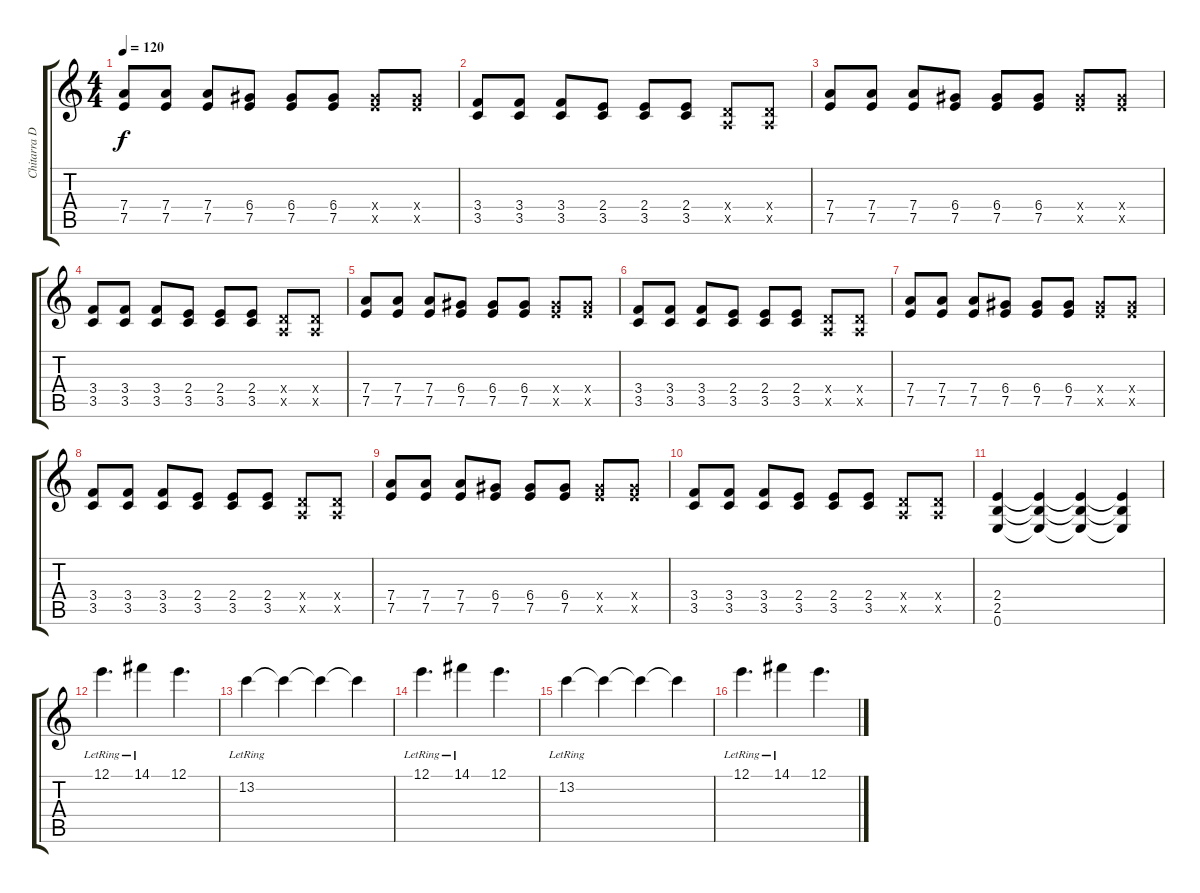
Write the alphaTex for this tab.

\track ("Chitarra Distorta" "Chitarra D") {instrument distortionguitar}
\staff {score tabs}
\tuning (E4 B3 G3 D3 A2 E2) {hide}
\ts (4 4)
\tempo 120
\clef g2
\ks c
(7.4 7.5).8{dy f} (7.4 7.5).8 (7.4 7.5).8 (6.4 7.5).8 (6.4 7.5).8 (6.4 7.5).8 (6.4{x} 7.5{x}).8 (6.4{x} 7.5{x}).8 |
(3.4 3.5).8 (3.4 3.5).8 (3.4 3.5).8 (2.4 3.5).8 (2.4 3.5).8 (2.4 3.5).8 (0.4{x} 0.5{x}).8 (0.4{x} 0.5{x}).8 |
(7.4 7.5).8 (7.4 7.5).8 (7.4 7.5).8 (6.4 7.5).8 (6.4 7.5).8 (6.4 7.5).8 (6.4{x} 7.5{x}).8 (6.4{x} 7.5{x}).8 |
(3.4 3.5).8 (3.4 3.5).8 (3.4 3.5).8 (2.4 3.5).8 (2.4 3.5).8 (2.4 3.5).8 (0.4{x} 0.5{x}).8 (0.4{x} 0.5{x}).8 |
(7.4 7.5).8 (7.4 7.5).8 (7.4 7.5).8 (6.4 7.5).8 (6.4 7.5).8 (6.4 7.5).8 (6.4{x} 7.5{x}).8 (6.4{x} 7.5{x}).8 |
(3.4 3.5).8 (3.4 3.5).8 (3.4 3.5).8 (2.4 3.5).8 (2.4 3.5).8 (2.4 3.5).8 (0.4{x} 0.5{x}).8 (0.4{x} 0.5{x}).8 |
(7.4 7.5).8 (7.4 7.5).8 (7.4 7.5).8 (6.4 7.5).8 (6.4 7.5).8 (6.4 7.5).8 (6.4{x} 7.5{x}).8 (6.4{x} 7.5{x}).8 |
(3.4 3.5).8 (3.4 3.5).8 (3.4 3.5).8 (2.4 3.5).8 (2.4 3.5).8 (2.4 3.5).8 (0.4{x} 0.5{x}).8 (0.4{x} 0.5{x}).8 |
(7.4 7.5).8 (7.4 7.5).8 (7.4 7.5).8 (6.4 7.5).8 (6.4 7.5).8 (6.4 7.5).8 (6.4{x} 7.5{x}).8 (6.4{x} 7.5{x}).8 |
(3.4 3.5).8 (3.4 3.5).8 (3.4 3.5).8 (2.4 3.5).8 (2.4 3.5).8 (2.4 3.5).8 (0.4{x} 0.5{x}).8 (0.4{x} 0.5{x}).8 |
(2.4 2.5 0.6).4 (2.4{t} 2.5{t} 0.6{t}).4 (2.4{t} 2.5{t} 0.6{t}).4 (2.4{t} 2.5{t} 0.6{t}).4 |
12.1{lr}.4{d volume 13} 14.1{lr}.4 12.1.4{d} |
13.2{lr}.4 13.2{t}.4 13.2{t}.4 13.2{t}.4 |
12.1{lr}.4{d} 14.1{lr}.4 12.1.4{d} |
13.2{lr}.4 13.2{t}.4 13.2{t}.4 13.2{t}.4 |
12.1{lr}.4{d} 14.1{lr}.4 12.1.4{d}
